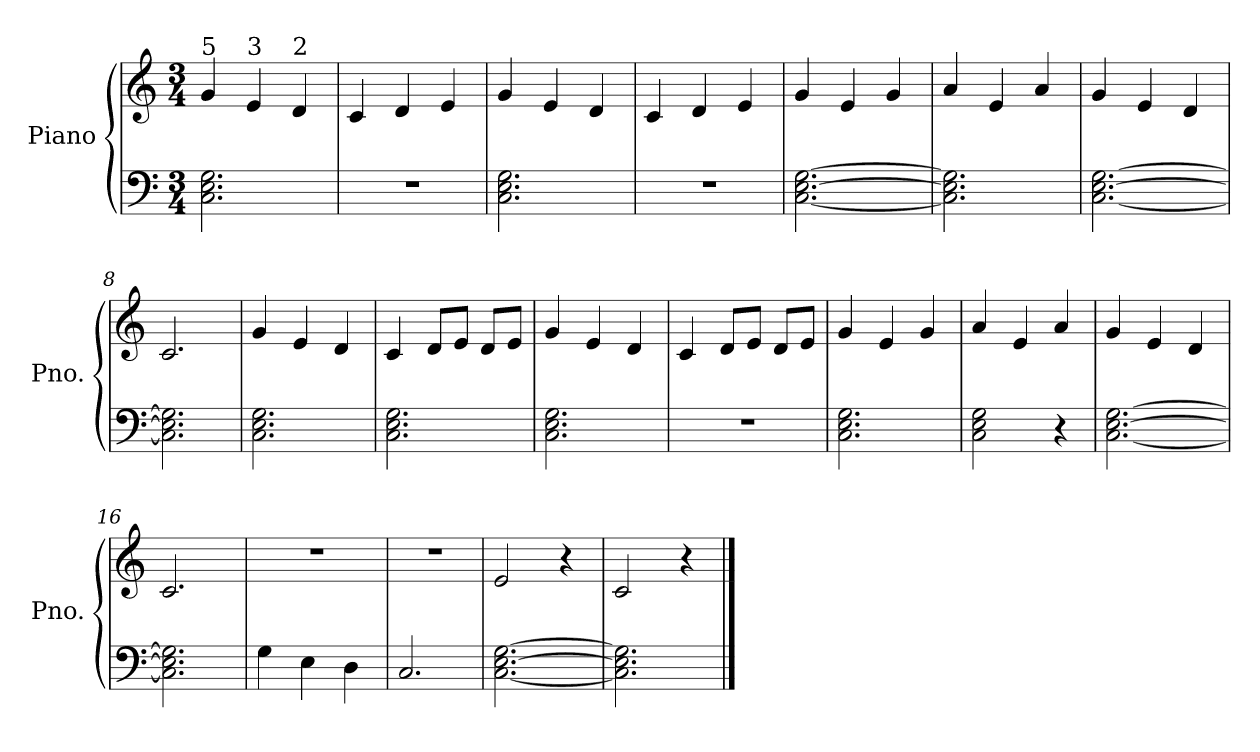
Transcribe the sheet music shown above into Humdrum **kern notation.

**kern	**kern
*part1	*part1
*staff2	*staff1
*I"Piano	*
*I'Pno.	*
*clefF4	*clefG2
*k[]	*k[]
*M3/4	*M3/4
=1	=1
!	!LO:TX:a:t=5
2.C\ 2.E\ 2.G\	4g/
!	!LO:TX:a:t=3
.	4e/
!	!LO:TX:a:t=2
.	4d/
=2	=2
2.r	4c/
.	4d/
.	4e/
=3	=3
2.C\ 2.E\ 2.G\	4g/
.	4e/
.	4d/
=4	=4
2.r	4c/
.	4d/
.	4e/
=5	=5
[2.C\ [2.E\ [2.G\	4g/
.	4e/
.	4g/
=6	=6
2.C\] 2.E\] 2.G\]	4a/
.	4e/
.	4a/
=7	=7
[2.C\ [2.E\ [2.G\	4g/
.	4e/
.	4d/
=8	=8
2.C\] 2.E\] 2.G\]	2.c/
=9	=9
2.C\ 2.E\ 2.G\	4g/
.	4e/
.	4d/
=10	=10
2.C\ 2.E\ 2.G\	4c/
.	8d/L
.	8e/J
.	8d/L
.	8e/J
!!LO:LB:g=z
=11	=11
2.C\ 2.E\ 2.G\	4g/
.	4e/
.	4d/
=12	=12
2.r	4c/
.	8d/L
.	8e/J
.	8d/L
.	8e/J
=13	=13
2.C\ 2.E\ 2.G\	4g/
.	4e/
.	4g/
=14	=14
2C\ 2E\ 2G\	4a/
.	4e/
4r	4a/
=15	=15
[2.C\ [2.E\ [2.G\	4g/
.	4e/
.	4d/
=16	=16
2.C\] 2.E\] 2.G\]	2.c/
=17	=17
4G\	2.r
4E\	.
4D\	.
=18	=18
2.C/	2.r
=19	=19
[2.C\ [2.E\ [2.G\	2e/
.	4r
=20	=20
2.C\] 2.E\] 2.G\]	2c/
.	4r
==	==
*-	*-
